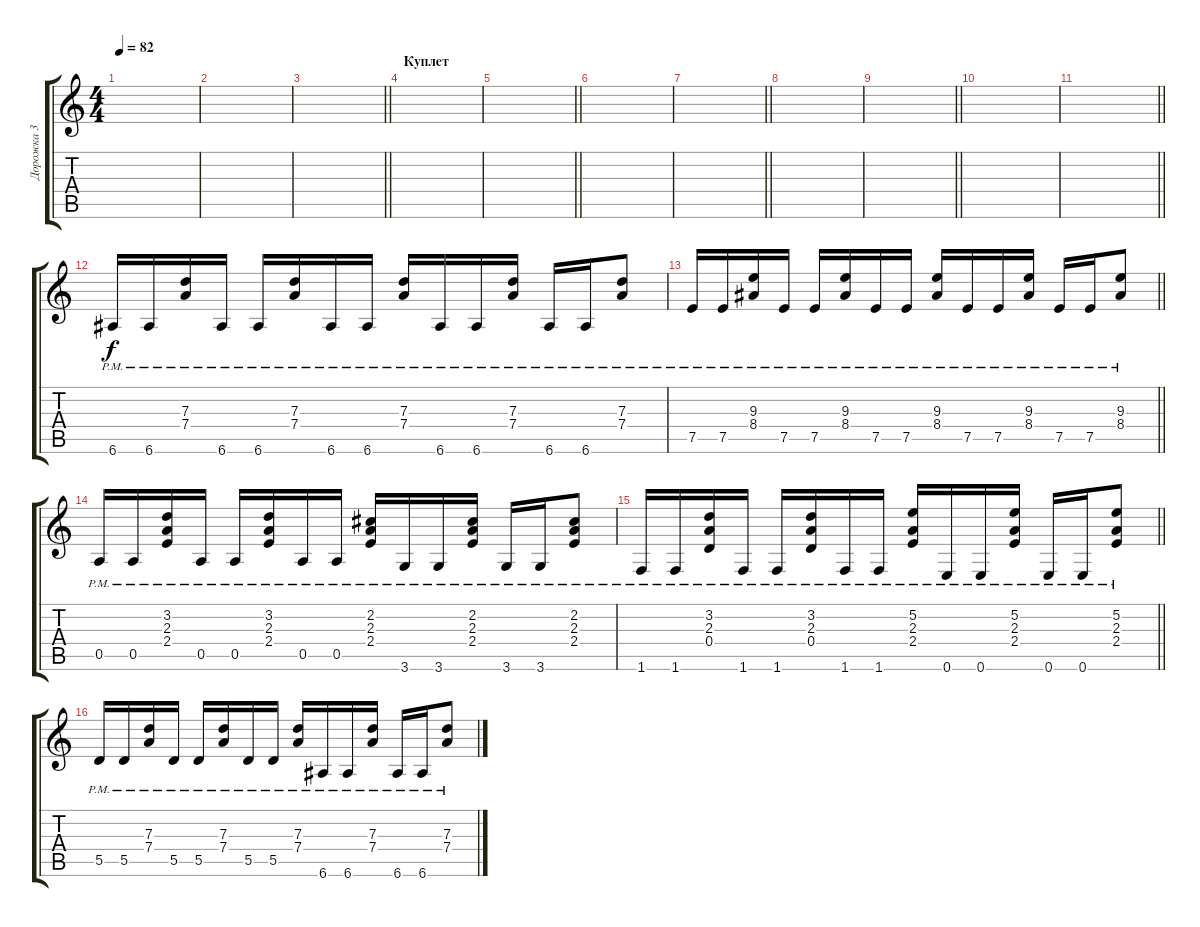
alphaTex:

\track ("Дорожка 3" "Дорожка 3") {instrument overdrivenguitar}
\staff {score tabs}
\tuning (E4 B3 G3 D3 A2 E2) {hide}
\ts (4 4)
\tempo 82
\clef g2
\ks c
|
|
\barLineRight lightlight
|
\section ("" "Куплет")
|
\barLineRight lightlight
|
|
\barLineRight lightlight
|
|
\barLineRight lightlight
|
|
\barLineRight lightlight
|
6.6{pm}.16 6.6{pm}.16 (7.3{pm} 7.4{pm}).16 6.6{pm}.16 6.6{pm}.16 (7.3{pm} 7.4{pm}).16 6.6{pm}.16 6.6{pm}.16 (7.3{pm} 7.4{pm}).16 6.6{pm}.16 6.6{pm}.16 (7.3{pm} 7.4{pm}).16 6.6{pm}.16 6.6{pm}.16 (7.3{pm} 7.4{pm}).8 |
\barLineRight lightlight
7.5{pm}.16 7.5{pm}.16 (9.3{pm} 8.4{pm}).16 7.5{pm}.16 7.5{pm}.16 (9.3{pm} 8.4{pm}).16 7.5{pm}.16 7.5{pm}.16 (9.3{pm} 8.4{pm}).16 7.5{pm}.16 7.5{pm}.16 (9.3{pm} 8.4{pm}).16 7.5{pm}.16 7.5{pm}.16 (9.3{pm} 8.4{pm}).8 |
0.5{pm}.16 0.5{pm}.16 (3.2{pm} 2.3{pm} 2.4{pm}).16 0.5{pm}.16 0.5{pm}.16 (3.2{pm} 2.3{pm} 2.4{pm}).16 0.5{pm}.16 0.5{pm}.16 (2.2{pm} 2.3{pm} 2.4{pm}).16 3.6{pm}.16 3.6{pm}.16 (2.2{pm} 2.3{pm} 2.4{pm}).16 3.6{pm}.16 3.6{pm}.16 (2.2{pm} 2.3{pm} 2.4{pm}).8 |
\barLineRight lightlight
1.6{pm}.16 1.6{pm}.16 (3.2{pm} 2.3{pm} 0.4{pm}).16 1.6{pm}.16 1.6{pm}.16 (3.2{pm} 2.3{pm} 0.4{pm}).16 1.6{pm}.16 1.6{pm}.16 (5.2{pm} 2.3{pm} 2.4{pm}).16 0.6{pm}.16 0.6{pm}.16 (5.2{pm} 2.3{pm} 2.4{pm}).16 0.6{pm}.16 0.6{pm}.16 (5.2{pm} 2.3{pm} 2.4{pm}).8 |
5.5{pm}.16 5.5{pm}.16 (7.3{pm} 7.4{pm}).16 5.5{pm}.16 5.5{pm}.16 (7.3{pm} 7.4{pm}).16 5.5{pm}.16 5.5{pm}.16 (7.3{pm} 7.4{pm}).16 6.6{pm}.16 6.6{pm}.16 (7.3{pm} 7.4{pm}).16 6.6{pm}.16 6.6{pm}.16 (7.3{pm} 7.4{pm}).8
